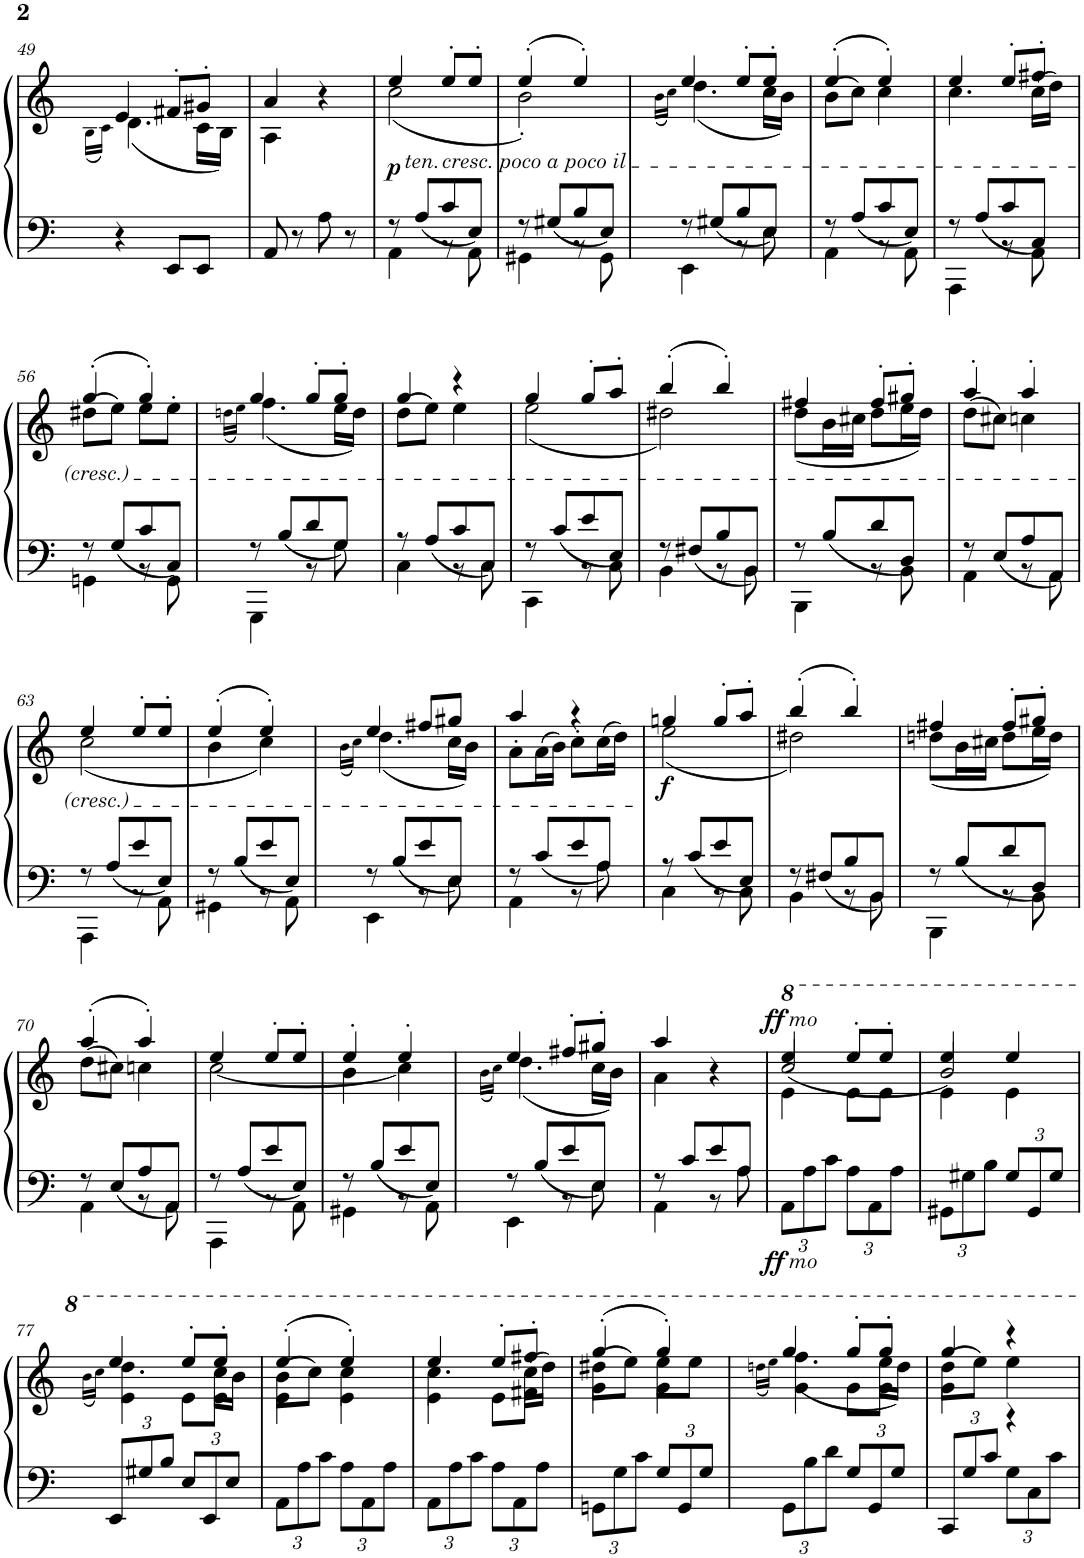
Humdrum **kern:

**kern	**kern	**dynam
*part1	*part1	*part1
*staff2	*staff1	*staff1/2
*I"Piano	*	*
*I'Pno.	*	*
!!LO:PB:g=z
*clefF4	*clefG2	*
*k[]	*k[]	*
*M2/4	*M2/4	*
=49	=49	=49
*	*^	*
.	.	(16qB\LL	.
.	.	16qc\JJ)	.
4r	4e/	(4.d\	.
8EE/L	8f#X'/L	.	.
8EE/J	8g#X'/J	16c\LL	.
.	.	16B\JJ)	.
=50	=50	=50	=50
8AA/	4a/	4A\	.
8r	.	.	.
8A\	4r	4ryy	.
8r	.	.	.
=51	=51	=51	=51
*^	*	*	*
!	!	!LO:TX:b:i:t=ten.	!	!
!	!	!LO:TX:b:i:t=cresc. poco a poco il	!	!
!	!	!	!	!LO:DY:b
8r	4AA\	4ee/	(2cc\	p
8A/L	.	.	.	.
8c/	8r	8ee'/L	.	.
8E/J	8AA\	8ee'/J	.	.
=52	=52	=52	=52	=52
8r	4GG#X\	(4ee'/	2b'\)	.
8G#X/L	.	.	.	.
8B/	8r	4ee'/)	.	.
8E/J	8GG#\	.	.	.
=53	=53	=53	=53	=53
.	.	.	(16qb\LL	.
.	.	.	16qcc\JJ)	.
8r	4EE\	4ee/	(4.dd\	.
8G#X/L	.	.	.	.
8B/	8r	8ee'/L	.	.
8E/J	8E\	8ee'/J	16cc\LL	.
.	.	.	16b\JJ)	.
=54	=54	=54	=54	=54
8r	4AA\	(4ee'/	(>8b\L	.
8A/L	.	.	8cc\J)	.
8c/	8r	4ee'/)	4cc\	.
8E/J	8AA\	.	.	.
=55	=55	=55	=55	=55
8r	4AAA\	4ee/	4.cc\	.
8A/L	.	.	.	.
8c/	8r	8ee'/L	.	.
8C/J	8AA\	8ff#X'/J	(>16cc\LL	.
.	.	.	16dd\JJ)	.
!!LO:LB:g=z	!!
=56	=56	=56	=56	=56
8r	4GGn\	(4gg'/	(>8dd#X\L	.
8G/L	.	.	8ee\J)	.
8c/	8r	4gg'/)	8ee'>\L	.
8C/J	8GG\	.	8ee'>\J	.
=57	=57	=57	=57	=57
.	.	.	(16qddn\LL	.
.	.	.	16qee\JJ)	.
8r	4GGG\	4gg/	(4.ff\	.
8B/L	.	.	.	.
8d/	8r	8gg'/L	.	.
8G/J	8G\	8gg'/J	16ee\LL	.
.	.	.	16dd\JJ)	.
=58	=58	=58	=58	=58
8r	4C\	4gg/	(>8dd\L	.
8A/L	.	.	8ee\J)	.
8c/	8r	4r	4ee\	.
8C/J	8C\	.	.	.
=59	=59	=59	=59	=59
8r	4CC\	4gg/	(2ee\	.
8c/L	.	.	.	.
8e/	8r	8gg'/L	.	.
8E/J	8C\	8aa'/J	.	.
=60	=60	=60	=60	=60
8r	4BB\	(4bb'/	2dd#X\)	.
8F#X/L	.	.	.	.
8B/	8r	4bb'/)	.	.
8BB/J	8BB\	.	.	.
=61	=61	=61	=61	=61
8r	4BBB\	4ff#X/	(8dd\L	.
8B/L	.	.	16b\L	.
.	.	.	16cc#X\JJ	.
8d/	8r	8ff#'/L	8dd\L	.
8D/J	8BB\	8gg#X'/J	16ee\L	.
.	.	.	16dd\JJ)	.
=62	=62	=62	=62	=62
8r	4AA\	4aa'/	(>8dd\L	.
8E/L	.	.	8cc#X\J)	.
8A/	8r	4aa'/	4ccn\	.
8AA/J	8AA\	.	.	.
!!LO:LB:g=z	!!
=63	=63	=63	=63	=63
8r	4AAA\	4ee/	(2cc\	.
8A/L	.	.	.	.
8e/	8r	8ee'/L	.	.
8E/J	8AA\	8ee'/J	.	.
=64	=64	=64	=64	=64
8r	4GG#X\	(4ee'/	4b\	.
8B/L	.	.	.	.
8e/	8r	4ee'/)	4cc\)	.
8E/J	8AA\	.	.	.
=65	=65	=65	=65	=65
.	.	.	(16qb\LL	.
.	.	.	16qcc\JJ)	.
8r	4EE\	4ee/	(4.dd\	.
8B/L	.	.	.	.
8e/	8r	8ff#X/L	.	.
8E/J	8E\	8gg#X/J	16cc\LL	.
.	.	.	16b\JJ)	.
=66	=66	=66	=66	=66
8r	4AA\	4aa/	8a'>\L	.
8c/L	.	.	(>16a\L	.
.	.	.	16b\JJ)	.
8e/	8r	4r	8cc'>\L	.
8A/J	8A\	.	(>16cc\L	.
.	.	.	16dd\JJ)	.
=67	=67	=67	=67	=67
!	!	!	!	!LO:DY:b
8r	4C\	4ggn/	(2ee\	f
8c/L	.	.	.	.
8e/	8r	8gg'>/L	.	.
8E/J	8C\	8aa'>/J	.	.
=68	=68	=68	=68	=68
8r	4BB\	(4bb'>/	2dd#X\)	.
8F#X/L	.	.	.	.
8B/	8r	4bb'>/)	.	.
8BB/J	8BB\	.	.	.
=69	=69	=69	=69	=69
8r	4BBB\	4ff#X/	(8ddn\L	.
8B/L	.	.	16b\L	.
.	.	.	16cc#X\JJ	.
8d/	8r	8ff#'>/L	8dd\L	.
8D/J	8BB\	8gg#X'>/J	16ee\L	.
.	.	.	16dd\JJ)	.
!!LO:LB:g=z	!!
=70	=70	=70	=70	=70
8r	4AA\	(4aa'>/	(>8dd\L	.
8E/L	.	.	8cc#X\J)	.
8A/	8r	4aa'>/)	4ccn\	.
8AA/J	8AA\	.	.	.
=71	=71	=71	=71	=71
8r	4AAA\	4ee/	[2cc\	.
8A/L	.	.	.	.
8e/	8r	8ee'/L	.	.
8E/J	8AA\	8ee'/J	.	.
=72	=72	=72	=72	=72
8r	4GG#X\	4ee'/	4b\	.
8B/L	.	.	.	.
8e/	8r	4ee'/	4cc\]	.
8E/J	8AA\	.	.	.
=73	=73	=73	=73	=73
.	.	.	(16qb\LL	.
.	.	.	16qcc\JJ)	.
8r	4EE\	4ee/	(4.dd\	.
8B/L	.	.	.	.
8e/	8r	8ff#X'/L	.	.
8E/J	8E\	8gg#X'/J	16cc\LL	.
.	.	.	16b\JJ)	.
=74	=74	=74	=74	=74
8r	4AA\	4aa/	4a\	.
8c/L	.	.	.	.
8e/	8r	4r	4ryy	.
8A/J	8A\	.	.	.
*v	*v	*	*	*
*	*v	*v	*
=75	=75	=75
*Xbrackettup	*	*
*^	*^	*
*	*	*	*^	*
!	!	!	!	!	!LO:DY:b=2
!	!	!	!	!	!LO:DY:n=1:b=2
!	!	!	!	!	!LO:DY:n=2:a
!	!	!	!	!	!LO:DY:n=3:a
*v	*v	*	*	*	*
12AA\L	4eee/	(2ccc/	4ee\	ff other-dynamics ff other-dynamics
12A\	.	.	.	.
12c\J	.	.	.	.
12A\L	8eee'/L	.	8ee\L	.
12AA\	.	.	.	.
.	8eee'/J	.	8ee\J	.
12A\J	.	.	.	.
=76	=76	=76	=76	=76
12GG#X\L	4eee/	2bb/)	4ee\	.
12G#X\	.	.	.	.
12B\J	.	.	.	.
12G#/L	4eee/	.	4ee\	.
12GG#/	.	.	.	.
12G#/J	.	.	.	.
!!LO:LB:g=z	!!	!!
=77	=77	=77	=77	=77
.	.	(16qbb\LL	.	.
.	.	16qccc\JJ)	.	.
12EE/L	4eee/	4.ddd\	4ee\	.
12G#X/	.	.	.	.
12B/J	.	.	.	.
12E/L	8eee'/L	.	8ee\L	.
12EE/	.	.	.	.
.	8eee'/J	16ccc\LL	8ee\J	.
12E/J	.	.	.	.
.	.	16bb\JJ	.	.
=78	=78	=78	=78	=78
12AA\L	(4eee'/	(>8bb\L	4ee\	.
12A\	.	.	.	.
.	.	8ccc\J)	.	.
12c\J	.	.	.	.
12A\L	4eee'/)	4ccc\	4ee\	.
12AA\	.	.	.	.
12A\J	.	.	.	.
=79	=79	=79	=79	=79
12AA\L	4eee/	4.ccc\	4ee\	.
12A\	.	.	.	.
12c\J	.	.	.	.
12A\L	8eee'/L	.	8ee\L	.
12AA\	.	.	.	.
.	8fff#X'/J	(>16ccc\LL	8ff#X\J	.
12A\J	.	.	.	.
.	.	16ddd\JJ)	.	.
=80	=80	=80	=80	=80
12GGn\L	(4ggg'/	(>8ddd#X\L	4gg\	.
12G\	.	.	.	.
.	.	8eee\J)	.	.
12c\J	.	.	.	.
12G/L	4ggg'/)	8eee\L	4gg\	.
12GG/	.	.	.	.
.	.	8eee\J	.	.
12G/J	.	.	.	.
=81	=81	=81	=81	=81
.	.	(16qdddn\LL	.	.
.	.	16qeee\JJ)	.	.
12GG\L	4ggg/	(4.fff\	4gg\	.
12B\	.	.	.	.
12d\J	.	.	.	.
12G/L	8ggg'/L	.	8gg\L	.
12GG/	.	.	.	.
.	8ggg'/J	16eee\LL	8gg\J	.
12G/J	.	.	.	.
.	.	16ddd\JJ)	.	.
=82	=82	=82	=82	=82
12CC/L	4ggg/	(>8ddd\L	4gg\	.
12G/	.	.	.	.
.	.	8eee\J)	.	.
12c/J	.	.	.	.
12G\L	4r	4eee\	4r	.
12C\	.	.	.	.
12c\J	.	.	.	.
*	*v	*v	*v	*
=	=	=
*-	*-	*-
